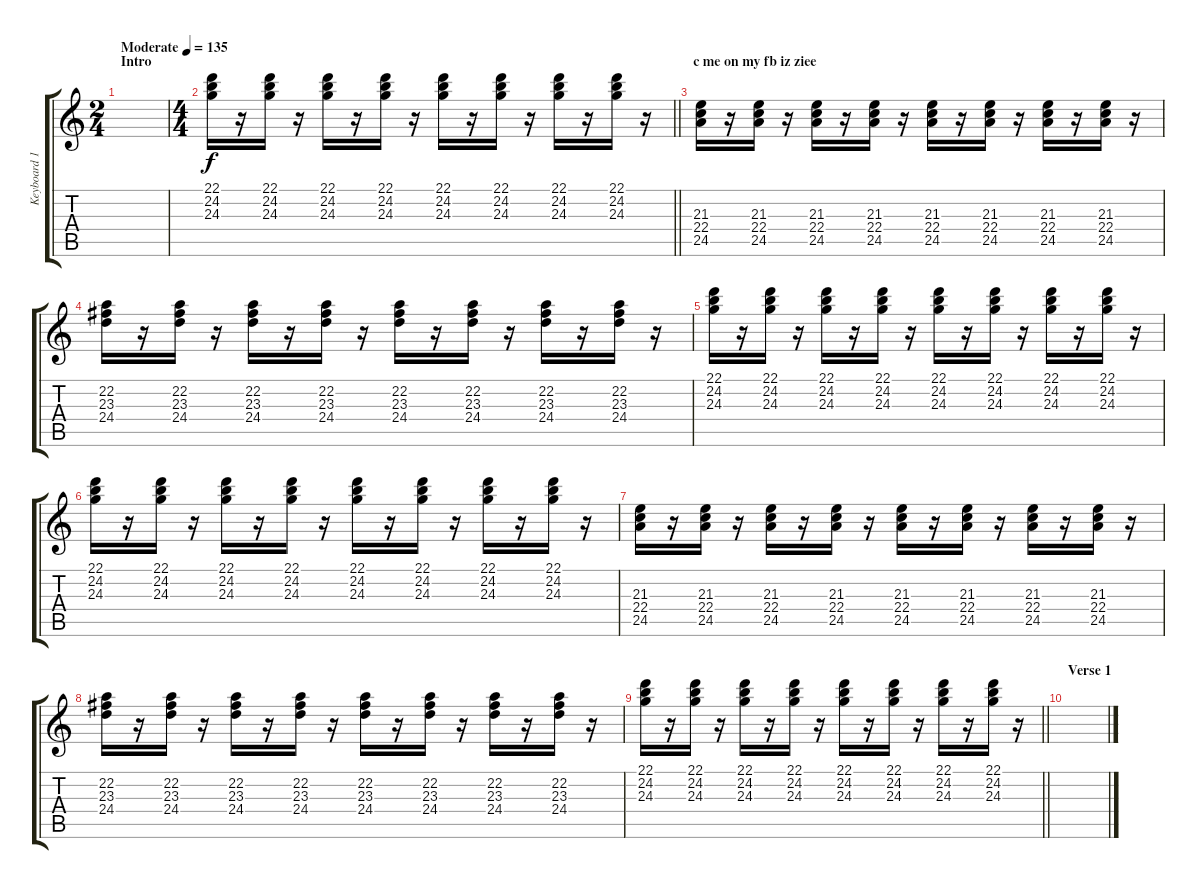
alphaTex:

\track ("Keyboard 1" "Keyboard 1") {instrument acousticgrandpiano}
\staff {score tabs}
\tuning (E4 B3 G3 D3 A2 E2) {hide}
\ts (2 4)
\section ("" "Intro")
\tempo (135 "Moderate")
\clef g2
\ks c
|
\ts (4 4)
\barLineRight lightlight
(22.1 24.2 24.3).16 r.16 (22.1 24.2 24.3).16 r.16 (22.1 24.2 24.3).16 r.16 (22.1 24.2 24.3).16 r.16 (22.1 24.2 24.3).16 r.16 (22.1 24.2 24.3).16 r.16 (22.1 24.2 24.3).16 r.16 (22.1 24.2 24.3).16 r.16 |
\section ("" "c me on my fb iz ziee")
(21.3 22.4 24.5).16 r.16 (21.3 22.4 24.5).16 r.16 (21.3 22.4 24.5).16 r.16 (21.3 22.4 24.5).16 r.16 (21.3 22.4 24.5).16 r.16 (21.3 22.4 24.5).16 r.16 (21.3 22.4 24.5).16 r.16 (21.3 22.4 24.5).16 r.16 |
(22.2 23.3 24.4).16 r.16 (22.2 23.3 24.4).16 r.16 (22.2 23.3 24.4).16 r.16 (22.2 23.3 24.4).16 r.16 (22.2 23.3 24.4).16 r.16 (22.2 23.3 24.4).16 r.16 (22.2 23.3 24.4).16 r.16 (22.2 23.3 24.4).16 r.16 |
(22.1 24.2 24.3).16 r.16 (22.1 24.2 24.3).16 r.16 (22.1 24.2 24.3).16 r.16 (22.1 24.2 24.3).16 r.16 (22.1 24.2 24.3).16 r.16 (22.1 24.2 24.3).16 r.16 (22.1 24.2 24.3).16 r.16 (22.1 24.2 24.3).16 r.16 |
(22.1 24.2 24.3).16 r.16 (22.1 24.2 24.3).16 r.16 (22.1 24.2 24.3).16 r.16 (22.1 24.2 24.3).16 r.16 (22.1 24.2 24.3).16 r.16 (22.1 24.2 24.3).16 r.16 (22.1 24.2 24.3).16 r.16 (22.1 24.2 24.3).16 r.16 |
(21.3 22.4 24.5).16 r.16 (21.3 22.4 24.5).16 r.16 (21.3 22.4 24.5).16 r.16 (21.3 22.4 24.5).16 r.16 (21.3 22.4 24.5).16 r.16 (21.3 22.4 24.5).16 r.16 (21.3 22.4 24.5).16 r.16 (21.3 22.4 24.5).16 r.16 |
(22.2 23.3 24.4).16 r.16 (22.2 23.3 24.4).16 r.16 (22.2 23.3 24.4).16 r.16 (22.2 23.3 24.4).16 r.16 (22.2 23.3 24.4).16 r.16 (22.2 23.3 24.4).16 r.16 (22.2 23.3 24.4).16 r.16 (22.2 23.3 24.4).16 r.16 |
\barLineRight lightlight
(22.1 24.2 24.3).16 r.16 (22.1 24.2 24.3).16 r.16 (22.1 24.2 24.3).16 r.16 (22.1 24.2 24.3).16 r.16 (22.1 24.2 24.3).16 r.16 (22.1 24.2 24.3).16 r.16 (22.1 24.2 24.3).16 r.16 (22.1 24.2 24.3).16 r.16 |
\section ("" "Verse 1")
